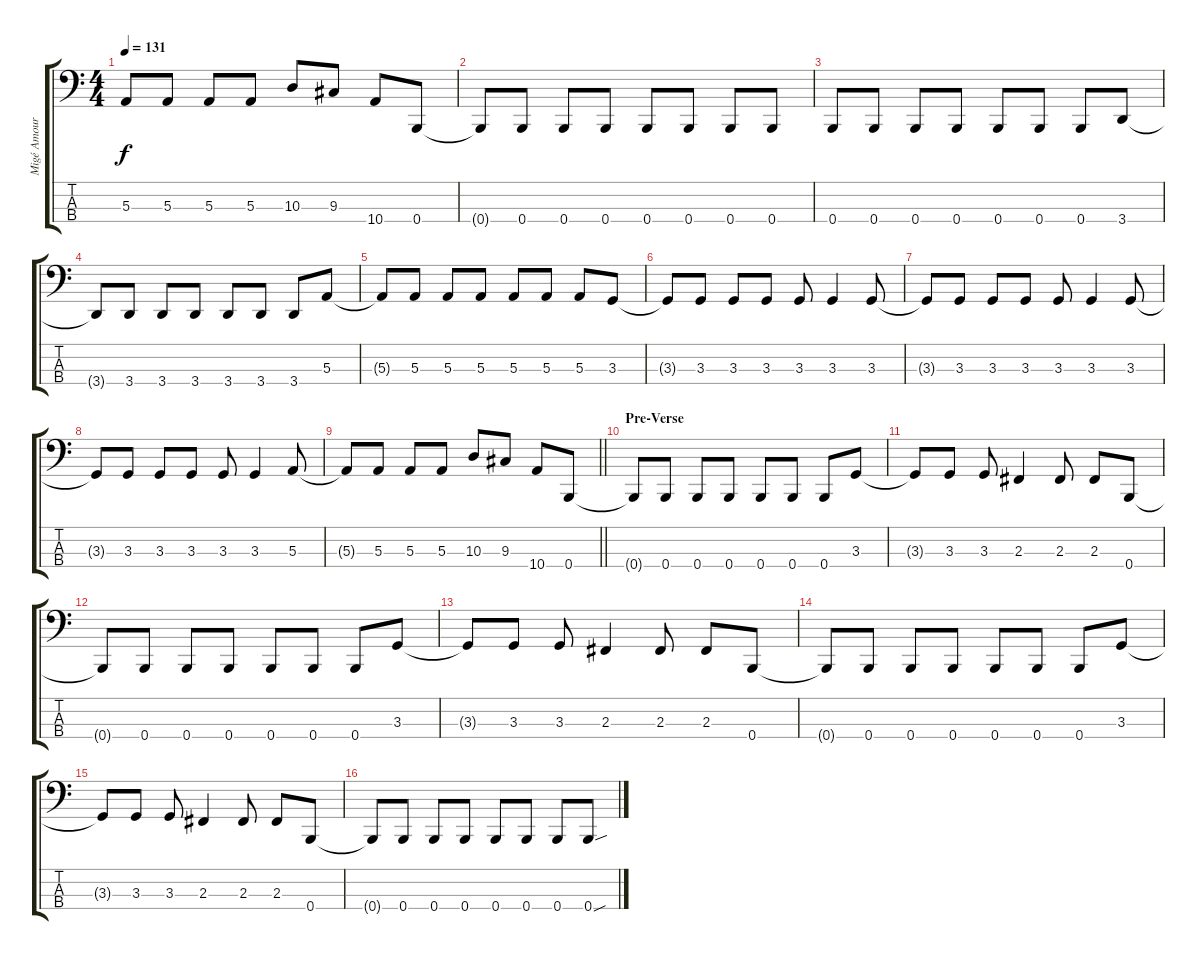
\track ("Migé Amour (Bass)" "Migé Amour") {instrument electricbassfinger}
\staff {score tabs}
\tuning (D2 A1 E1 B0) {hide}
\ts (4 4)
\tempo 131
\clef f4
\ks c
5.3{t}.8{dy f} 5.3.8 5.3.8 5.3.8 10.3.8 9.3.8 10.4.8 0.4.8 |
0.4{t}.8 0.4.8 0.4.8 0.4.8 0.4.8 0.4.8 0.4.8 0.4.8 |
0.4.8 0.4.8 0.4.8 0.4.8 0.4.8 0.4.8 0.4.8 3.4.8 |
3.4{t}.8 3.4.8 3.4.8 3.4.8 3.4.8 3.4.8 3.4.8 5.3.8 |
5.3{t}.8 5.3.8 5.3.8 5.3.8 5.3.8 5.3.8 5.3.8 3.3.8 |
3.3{t}.8 3.3.8 3.3.8 3.3.8 3.3.8 3.3.4 3.3.8 |
3.3{t}.8 3.3.8 3.3.8 3.3.8 3.3.8 3.3.4 3.3.8 |
3.3{t}.8 3.3.8 3.3.8 3.3.8 3.3.8 3.3.4 5.3.8 |
\barLineRight lightlight
5.3{t}.8 5.3.8 5.3.8 5.3.8 10.3.8 9.3.8 10.4.8 0.4.8 |
\section ("" "Pre-Verse")
0.4{t}.8 0.4.8 0.4.8 0.4.8 0.4.8 0.4.8 0.4.8 3.3.8 |
3.3{t}.8 3.3.8 3.3.8 2.3.4 2.3.8 2.3.8 0.4.8 |
0.4{t}.8 0.4.8 0.4.8 0.4.8 0.4.8 0.4.8 0.4.8 3.3.8 |
3.3{t}.8 3.3.8 3.3.8 2.3.4 2.3.8 2.3.8 0.4.8 |
0.4{t}.8 0.4.8 0.4.8 0.4.8 0.4.8 0.4.8 0.4.8 3.3.8 |
3.3{t}.8 3.3.8 3.3.8 2.3.4 2.3.8 2.3.8 0.4.8 |
0.4{t}.8 0.4.8 0.4.8 0.4.8 0.4.8 0.4.8 0.4.8 0.4{sou}.8
